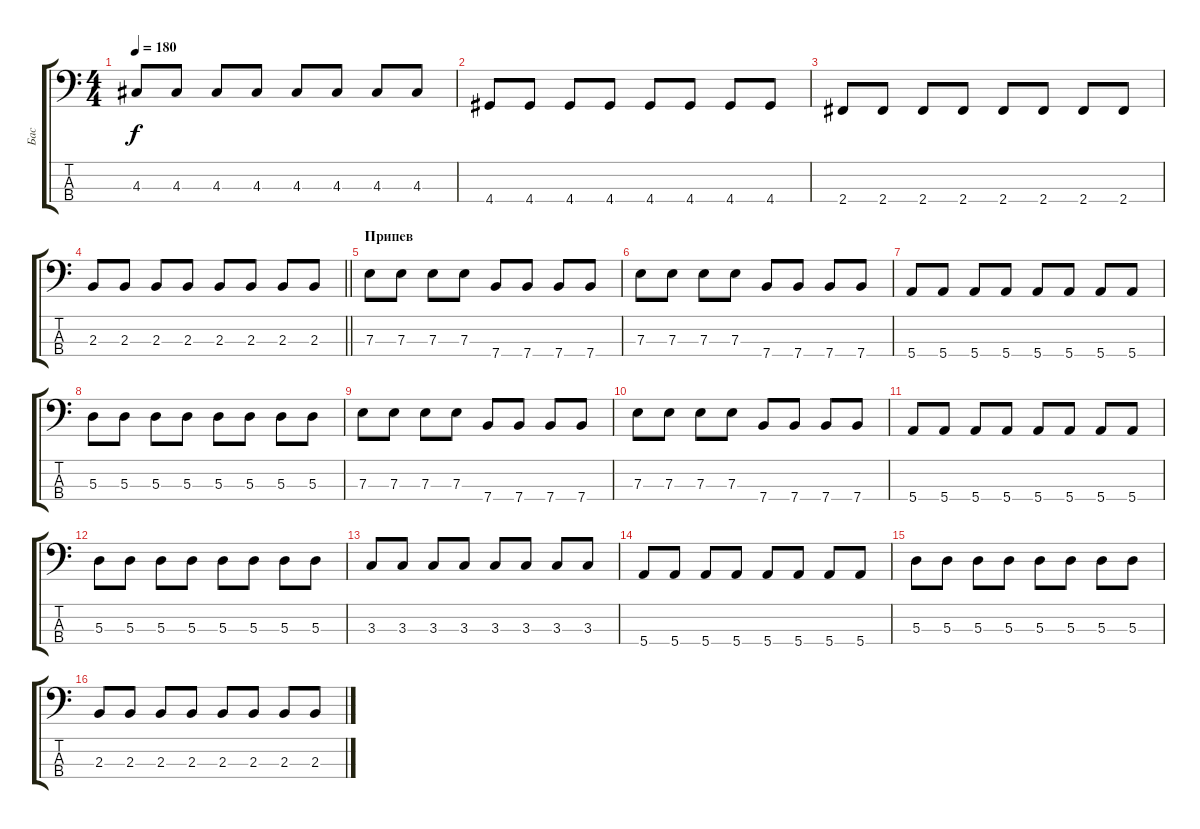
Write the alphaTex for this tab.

\track ("Бас" "Бас") {instrument electricbassfinger}
\staff {score tabs}
\tuning (G2 D2 A1 E1) {hide}
\ts (4 4)
\tempo 180
\clef f4
\ks c
4.3.8{dy f} 4.3.8 4.3.8 4.3.8 4.3.8 4.3.8 4.3.8 4.3.8 |
4.4.8 4.4.8 4.4.8 4.4.8 4.4.8 4.4.8 4.4.8 4.4.8 |
2.4.8 2.4.8 2.4.8 2.4.8 2.4.8 2.4.8 2.4.8 2.4.8 |
\barLineRight lightlight
2.3.8 2.3.8 2.3.8 2.3.8 2.3.8 2.3.8 2.3.8 2.3.8 |
\section ("" "Припев")
7.3.8 7.3.8 7.3.8 7.3.8 7.4.8 7.4.8 7.4.8 7.4.8 |
7.3.8 7.3.8 7.3.8 7.3.8 7.4.8 7.4.8 7.4.8 7.4.8 |
5.4.8 5.4.8 5.4.8 5.4.8 5.4.8 5.4.8 5.4.8 5.4.8 |
5.3.8 5.3.8 5.3.8 5.3.8 5.3.8 5.3.8 5.3.8 5.3.8 |
7.3.8 7.3.8 7.3.8 7.3.8 7.4.8 7.4.8 7.4.8 7.4.8 |
7.3.8 7.3.8 7.3.8 7.3.8 7.4.8 7.4.8 7.4.8 7.4.8 |
5.4.8 5.4.8 5.4.8 5.4.8 5.4.8 5.4.8 5.4.8 5.4.8 |
5.3.8 5.3.8 5.3.8 5.3.8 5.3.8 5.3.8 5.3.8 5.3.8 |
3.3.8 3.3.8 3.3.8 3.3.8 3.3.8 3.3.8 3.3.8 3.3.8 |
5.4.8 5.4.8 5.4.8 5.4.8 5.4.8 5.4.8 5.4.8 5.4.8 |
5.3.8 5.3.8 5.3.8 5.3.8 5.3.8 5.3.8 5.3.8 5.3.8 |
2.3.8 2.3.8 2.3.8 2.3.8 2.3.8 2.3.8 2.3.8 2.3.8
